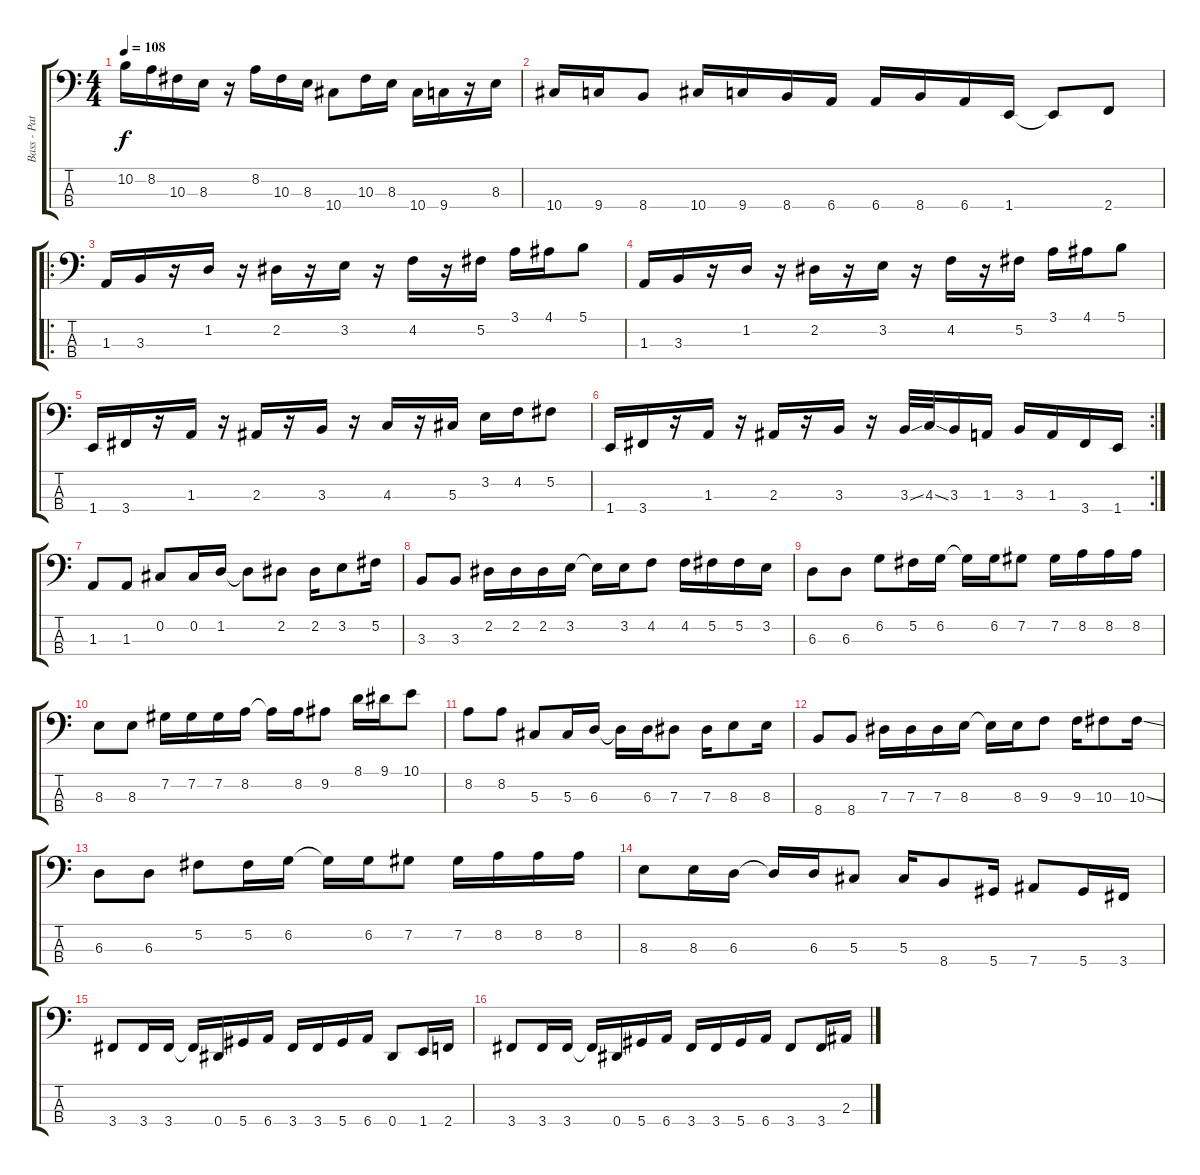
\track ("Bass - Pat" "Bass - Pat") {instrument electricbasspick}
\staff {score tabs}
\tuning (Gb2 Db2 Ab1 Eb1) {hide}
\ts (4 4)
\tempo 108
\clef f4
\ks c
10.2.16{dy f} 8.2.16 10.3.16 8.3.16 r.16 8.2.16 10.3.16 8.3.16 10.4.8 10.3.16 8.3.16 10.4.16 9.4.16 r.16 8.3.16 |
10.4.16 9.4.16 8.4.8 10.4.16 9.4.16 8.4.16 6.4.16 6.4.16 8.4.16 6.4.16 1.4.16 1.4{t}.8 2.4.8 |
\ro
1.3.16 3.3.16 r.16 1.2.16 r.16 2.2.16 r.16 3.2.16 r.16 4.2.16 r.16 5.2.16 3.1.16 4.1.16 5.1.8 |
1.3.16 3.3.16 r.16 1.2.16 r.16 2.2.16 r.16 3.2.16 r.16 4.2.16 r.16 5.2.16 3.1.16 4.1.16 5.1.8 |
1.4.16 3.4.16 r.16 1.3.16 r.16 2.3.16 r.16 3.3.16 r.16 4.3.16 r.16 5.3.16 3.2.16 4.2.16 5.2.8 |
\rc 2
1.4.16 3.4.16 r.16 1.3.16 r.16 2.3.16 r.16 3.3.16 r.16 3.3{ss}.32 4.3{ss}.32 3.3.16 1.3.16 3.3.16 1.3.16 3.4.16 1.4.16 |
1.3.8 1.3.8 0.2.8 0.2.16 1.2.16 1.2{t}.8 2.2.8 2.2.16 3.2.8 5.2.16 |
3.3.8 3.3.8 2.2.16 2.2.16 2.2.16 3.2.16 3.2{t}.16 3.2.16 4.2.8 4.2.16 5.2.16 5.2.16 3.2.16 |
6.3.8 6.3.8 6.2.8 5.2.16 6.2.16 6.2{t}.16 6.2.16 7.2.8 7.2.16 8.2.16 8.2.16 8.2.16 |
8.3.8 8.3.8 7.2.16 7.2.16 7.2.16 8.2.16 8.2{t}.16 8.2.16 9.2.8 8.1.16 9.1.16 10.1.8 |
8.2.8 8.2.8 5.3.8 5.3.16 6.3.16 6.3{t}.16 6.3.16 7.3.8 7.3.16 8.3.8 8.3.16 |
8.4.8 8.4.8 7.3.16 7.3.16 7.3.16 8.3.16 8.3{t}.16 8.3.16 9.3.8 9.3.16 10.3.8 10.3{ss}.16 |
6.3.8 6.3.8 5.2.8 5.2.16 6.2.16 6.2{t}.16 6.2.16 7.2.8 7.2.16 8.2.16 8.2.16 8.2.16 |
8.3.8 8.3.16 6.3.16 6.3{t}.16 6.3.16 5.3.8 5.3.16 8.4.8 5.4.16 7.4.8 5.4.16 3.4.16 |
3.4.8 3.4.16 3.4.16 3.4{t}.16 0.4.16 5.4.16 6.4.16 3.4.16 3.4.16 5.4.16 6.4.16 0.4.8 1.4.16 2.4.16 |
3.4.8 3.4.16 3.4.16 3.4{t}.16 0.4.16 5.4.16 6.4.16 3.4.16 3.4.16 5.4.16 6.4.16 3.4.8 3.4.16 2.3.16
